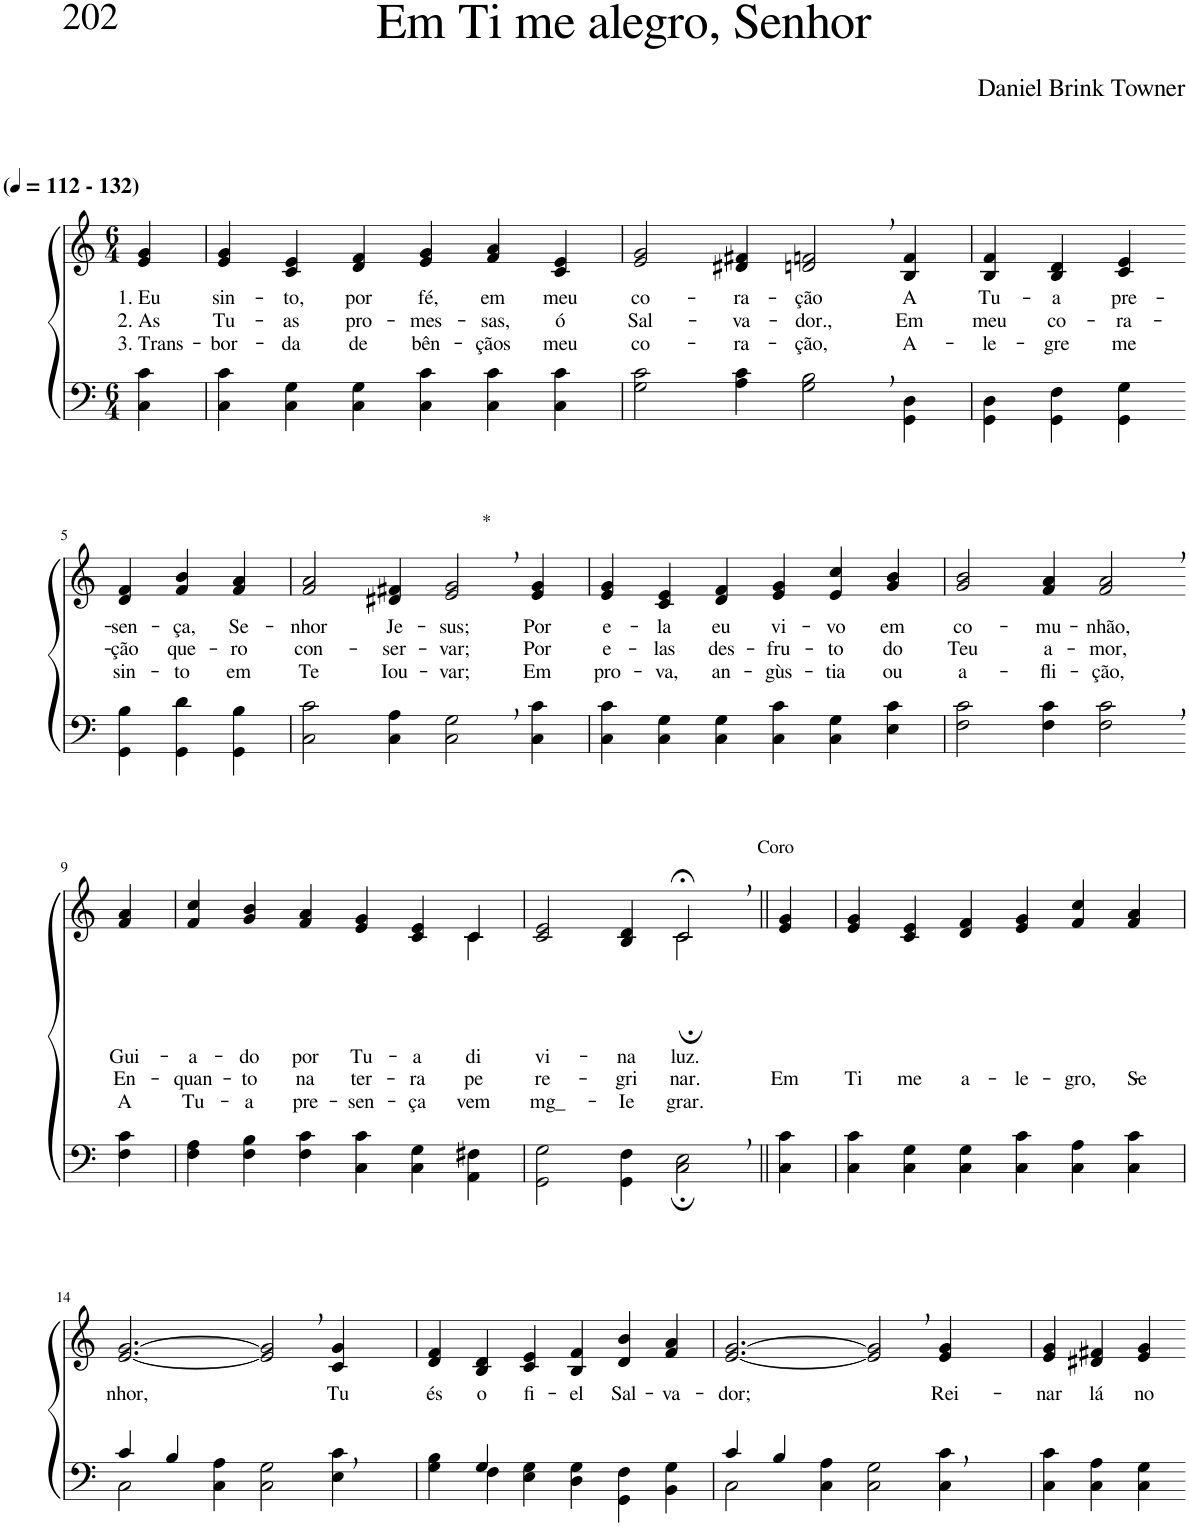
**kern	**kern	**text	**text	**text
*part2	*part1	*part1	*part1	*part1
*staff2	*staff1	*staff1	*staff1	*staff1
*I"Parte III e IV	*I"Parte I e II	*	*	*
*clefF4	*clefG2	*	*	*
*Trd-1c-2	*Trd-1c-2	*	*	*
*k[]	*k[]	*	*	*
*M6/4	*M6/4	*	*	*
*MM112	*MM112	*	*	*
=1	=1	=1	=1	=1
!	!LO:TX:a:B:t=(	!	!	!
!	!LO:TX:a:B:t=- 132)	!	!	!
!	!	!LO:LY:b	!LO:LY:b	!LO:LY:b
4C\ 4c\	4e/ 4g/	1. Eu	2. As	3. Trans-
=2	=2	=2	=2	=2
!	!	!LO:LY:b	!LO:LY:b	!LO:LY:b
4C\ 4c\	4e/ 4g/	sin-	Tu-	-bor-
!	!	!LO:LY:b	!LO:LY:b	!LO:LY:b
4C\ 4G\	4c/ 4e/	-to,	-as	-da
!	!	!LO:LY:b	!LO:LY:b	!LO:LY:b
4C\ 4G\	4d/ 4f/	por	pro-	de
!	!	!LO:LY:b	!LO:LY:b	!LO:LY:b
4C\ 4c\	4e/ 4g/	fé,	-mes-	bên-
!	!	!LO:LY:b	!LO:LY:b	!LO:LY:b
4C\ 4c\	4f/ 4a/	em	-sas,	-çãos
!	!	!LO:LY:b	!LO:LY:b	!LO:LY:b
4C\ 4c\	4c/ 4e/	meu	ó	meu
=3	=3	=3	=3	=3
!	!	!LO:LY:b	!LO:LY:b	!LO:LY:b
2G\ 2c\	2e/ 2g/	co-	Sal-	co-
!	!	!LO:LY:b	!LO:LY:b	!LO:LY:b
4A\ 4c\	4d#X/ 4f#X/	-ra-	-va-	-ra-
!	!	!LO:LY:b	!LO:LY:b	!LO:LY:b
2G\, 2B\,	2dn/, 2fn/,	-ção	-dor.,	-ção,
!	!	!LO:LY:b	!LO:LY:b	!LO:LY:b
4GG\ 4D\	4B/ 4f/	A	Em	A-
=4	=4	=4	=4	=4
!	!	!LO:LY:b	!LO:LY:b	!LO:LY:b
4GG\ 4D\	4B/ 4f/	Tu-	meu	-le-
!	!	!LO:LY:b	!LO:LY:b	!LO:LY:b
4GG\ 4F\	4B/ 4d/	-a	co-	-gre
!	!	!LO:LY:b	!LO:LY:b	!LO:LY:b
4GG\ 4G\	4c/ 4e/	pre-	-ra-	me
!!LO:LB:g=z
=5-	=5-	=5-	=5-	=5-
!	!	!LO:LY:b	!LO:LY:b	!LO:LY:b
4GG\ 4B\	4d/ 4f/	-sen-	-ção	sin-
!	!	!LO:LY:b	!LO:LY:b	!LO:LY:b
4GG\ 4d\	4f/ 4b/	-ça,	que-	-to
!	!	!LO:LY:b	!LO:LY:b	!LO:LY:b
4GG\ 4B\	4f/ 4a/	Se-	-ro	em
=6	=6	=6	=6	=6
!	!	!LO:LY:b	!LO:LY:b	!LO:LY:b
2C\ 2c\	2f/ 2a/	-nhor	con-	Te
!	!	!LO:LY:b	!LO:LY:b	!LO:LY:b
4C\ 4A\	4d#X/ 4f#X/	Je-	-ser-	Iou-
!	!LO:TX:a:t=*	!	!	!
!	!	!LO:LY:b	!LO:LY:b	!LO:LY:b
2C\, 2G\,	2e/, 2g/,	-sus;	-var;	-var;
!	!	!LO:LY:b	!LO:LY:b	!LO:LY:b
4C\ 4c\	4e/ 4g/	Por	Por	Em
=7	=7	=7	=7	=7
!	!	!LO:LY:b	!LO:LY:b	!LO:LY:b
4C\ 4c\	4e/ 4g/	e-	e-	pro-
!	!	!LO:LY:b	!LO:LY:b	!LO:LY:b
4C\ 4G\	4c/ 4e/	-la	-las	-va,
!	!	!LO:LY:b	!LO:LY:b	!LO:LY:b
4C\ 4G\	4d/ 4f/	eu	des-	an-
!	!	!LO:LY:b	!LO:LY:b	!LO:LY:b
4C\ 4c\	4e/ 4g/	vi-	-fru-	-gùs-
!	!	!LO:LY:b	!LO:LY:b	!LO:LY:b
4C\ 4G\	4e/ 4cc/	-vo	-to	-tia
!	!	!LO:LY:b	!LO:LY:b	!LO:LY:b
4E\ 4c\	4g/ 4b/	em	do	ou
=8	=8	=8	=8	=8
!	!	!LO:LY:b	!LO:LY:b	!LO:LY:b
2F\ 2c\	2g/ 2b/	co-	Teu	a-
!	!	!LO:LY:b	!LO:LY:b	!LO:LY:b
4F\ 4c\	4f/ 4a/	-mu-	a-	-fli-
!	!	!LO:LY:b	!LO:LY:b	!LO:LY:b
2F\, 2c\,	2f/, 2a/,	-nhão,	-mor,	-ção,
!!LO:LB:g=z
=9-	=9-	=9-	=9-	=9-
!	!	!LO:LY:b	!LO:LY:b	!LO:LY:b
4F\ 4c\	4f/ 4a/	Gui-	En-	A
=10	=10	=10	=10	=10
!	!	!LO:LY:b	!LO:LY:b	!LO:LY:b
*	*^	*	*	*
4F\ 4A\	4f/ 4cc/	4ryy	-a-	-quan-	Tu-
!	!	!	!LO:LY:b	!LO:LY:b	!LO:LY:b
*	*v	*v	*	*	*
4F\ 4B\	4g/ 4b/	-do	-to	-a
!	!	!LO:LY:b	!LO:LY:b	!LO:LY:b
4F\ 4c\	4f/ 4a/	por	na	pre-
!	!	!LO:LY:b	!LO:LY:b	!LO:LY:b
4C\ 4c\	4e/ 4g/	Tu-	ter-	-sen-
!	!	!LO:LY:b	!LO:LY:b	!LO:LY:b
4C\ 4G\	4c/ 4e/	-a	-ra	-ça
*	*^	*	*	*
!	!	!	!LO:LY:b	!LO:LY:b	!LO:LY:b
4AA\ 4F#X\	4c/	4c\	di-	pe-	vem
=11	=11	=11	=11	=11	=11
!	!	!	!LO:LY:b	!LO:LY:b	!LO:LY:b
2GG\ 2G\	2c/ 2e/	2.ryy	-vi-	-re-	mg_-
!	!	!	!LO:LY:b	!LO:LY:b	!LO:LY:b
4GG\ 4F\	4B/ 4d/	.	-na	-gri-	-Ie-
!	!LO:TX:a:t=Coro	!	!	!	!
!	!	!	!LO:LY:b	!LO:LY:b	!LO:LY:b
2C\;, 2E\;,	2c;<,/	2c;\	luz.	-nar.	-grar.
=12||	=12||	=12||	=12||	=12||	=12||
!	!	!	!	!LO:LY:b	!
*	*v	*v	*	*	*
4C\ 4c\	4e/ 4g/	.	Em	.
=13	=13	=13	=13	=13
!	!	!	!LO:LY:b	!
4C\ 4c\	4e/ 4g/	.	Ti	.
!	!	!	!LO:LY:b	!
4C\ 4G\	4c/ 4e/	.	me	.
!	!	!	!LO:LY:b	!
4C\ 4G\	4d/ 4f/	.	a-	.
!	!	!	!LO:LY:b	!
4C\ 4c\	4e/ 4g/	.	-le-	.
!	!	!	!LO:LY:b	!
4C\ 4A\	4f/ 4cc/	.	-gro,	.
!	!	!	!LO:LY:b	!
4C\ 4c\	4f/ 4a/	.	Se-	.
!!LO:LB:g=z
=14	=14	=14	=14	=14
*^	*	*	*	*
!	!	!	!LO:LY:b	!	!
4c/	2C\	[2.e/ [2.g/	nhor,	.	.
4B/	.	.	.	.	.
4ryy	4C\ 4A\	.	.	.	.
2.ryy	2C\ 2G\	2e/], 2g/],	.	.	.
!	!	!	!LO:LY:b	!	!
.	4E\ 4c\	4c/ 4g/	Tu	.	.
=15	=15	=15	=15	=15	=15
!	!	!	!LO:LY:b	!	!
4ryy	4G\ 4B\	4d/ 4f/	és	.	.
!	!	!	!LO:LY:b	!	!
4G/	4F\	4B/ 4d/	o	.	.
!	!	!	!LO:LY:b	!	!
1ryy	4E\ 4G\	4c/ 4e/	fi-	.	.
!	!	!	!LO:LY:b	!	!
.	4D\ 4G\	4B/ 4f/	-el	.	.
!	!	!	!LO:LY:b	!	!
.	4GG\ 4F\	4d/ 4b/	Sal-	.	.
!	!	!	!LO:LY:b	!	!
.	4BB\ 4G\	4f/ 4a/	-va-	.	.
=16	=16	=16	=16	=16	=16
!	!	!	!LO:LY:b	!	!
4c/	2C\	[2.e/ [2.g/	-dor;	.	.
4B/	.	.	.	.	.
4ryy	4C\ 4A\	.	.	.	.
2.ryy	2C\ 2G\	2e/], 2g/],	.	.	.
!	!	!	!LO:LY:b	!	!
.	4C\ 4c\	4e/ 4g/	Rei-	.	.
=17	=17	=17	=17	=17	=17
!	!	!	!LO:LY:b	!	!
*v	*v	*	*	*	*
4C\ 4c\	4e/ 4g/	-nar	.	.
!	!	!LO:LY:b	!	!
4C\ 4A\	4d#X/ 4f#X/	lá	.	.
!	!	!LO:LY:b	!	!
4C\ 4G\	4e/ 4g/	no	.	.
=-	=-	=-	=-	=-
*-	*-	*-	*-	*-
